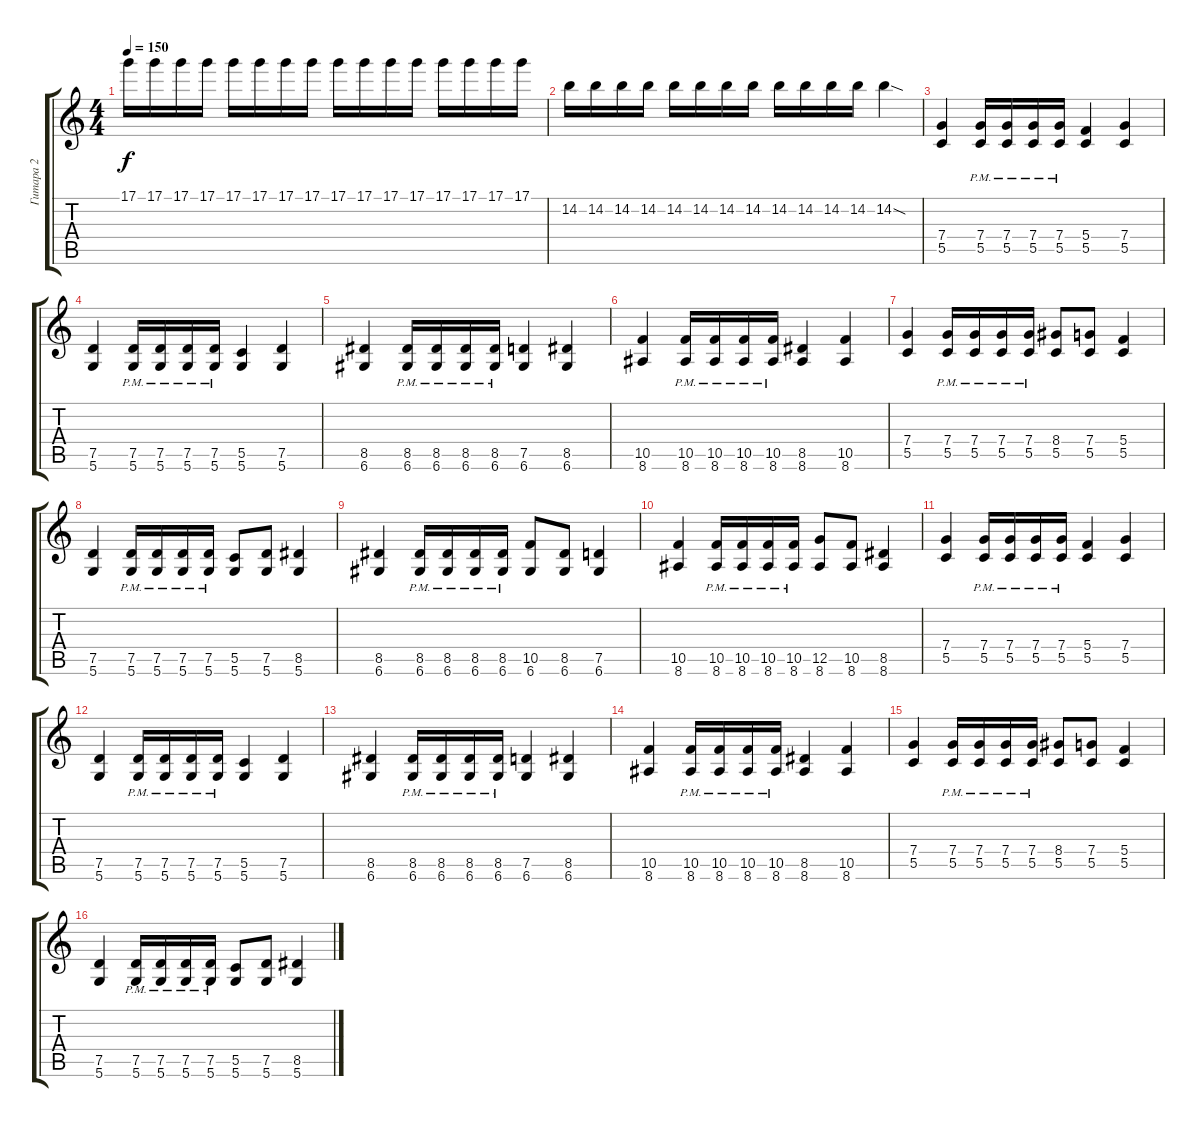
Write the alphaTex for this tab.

\track ("Гитара 2" "Гитара 2") {instrument overdrivenguitar}
\staff {score tabs}
\tuning (D4 A3 F3 C3 G2 D2) {hide}
\ts (4 4)
\tempo 150
\clef g2
\ks c
17.1.16{dy f} 17.1.16 17.1.16 17.1.16 17.1.16 17.1.16 17.1.16 17.1.16 17.1.16 17.1.16 17.1.16 17.1.16 17.1.16 17.1.16 17.1.16 17.1.16 |
14.2.16 14.2.16 14.2.16 14.2.16 14.2.16 14.2.16 14.2.16 14.2.16 14.2.16 14.2.16 14.2.16 14.2.16 14.2{sod}.4 |
(7.4 5.5).4 (7.4{pm} 5.5{pm}).16 (7.4{pm} 5.5{pm}).16 (7.4{pm} 5.5{pm}).16 (7.4{pm} 5.5{pm}).16 (5.4 5.5).4 (7.4 5.5).4 |
(7.5 5.6).4 (7.5{pm} 5.6{pm}).16 (7.5{pm} 5.6{pm}).16 (7.5{pm} 5.6{pm}).16 (7.5{pm} 5.6{pm}).16 (5.5 5.6).4 (7.5 5.6).4 |
(8.5 6.6).4 (8.5{pm} 6.6{pm}).16 (8.5{pm} 6.6{pm}).16 (8.5{pm} 6.6{pm}).16 (8.5{pm} 6.6{pm}).16 (7.5 6.6).4 (8.5 6.6).4 |
(10.5 8.6).4 (10.5{pm} 8.6{pm}).16 (10.5{pm} 8.6{pm}).16 (10.5{pm} 8.6{pm}).16 (10.5{pm} 8.6{pm}).16 (8.5 8.6).4 (10.5 8.6).4 |
(7.4 5.5).4 (7.4{pm} 5.5{pm}).16 (7.4{pm} 5.5{pm}).16 (7.4{pm} 5.5{pm}).16 (7.4{pm} 5.5{pm}).16 (8.4 5.5).8 (7.4 5.5).8 (5.4 5.5).4 |
(7.5 5.6).4 (7.5{pm} 5.6{pm}).16 (7.5{pm} 5.6{pm}).16 (7.5{pm} 5.6{pm}).16 (7.5{pm} 5.6{pm}).16 (5.5 5.6).8 (7.5 5.6).8 (8.5 5.6).4 |
(8.5 6.6).4 (8.5{pm} 6.6{pm}).16 (8.5{pm} 6.6{pm}).16 (8.5{pm} 6.6{pm}).16 (8.5{pm} 6.6{pm}).16 (10.5 6.6).8 (8.5 6.6).8 (7.5 6.6).4 |
(10.5 8.6).4 (10.5{pm} 8.6{pm}).16 (10.5{pm} 8.6{pm}).16 (10.5{pm} 8.6{pm}).16 (10.5{pm} 8.6{pm}).16 (12.5 8.6).8 (10.5 8.6).8 (8.5 8.6).4 |
(7.4 5.5).4 (7.4{pm} 5.5{pm}).16 (7.4{pm} 5.5{pm}).16 (7.4{pm} 5.5{pm}).16 (7.4{pm} 5.5{pm}).16 (5.4 5.5).4 (7.4 5.5).4 |
(7.5 5.6).4 (7.5{pm} 5.6{pm}).16 (7.5{pm} 5.6{pm}).16 (7.5{pm} 5.6{pm}).16 (7.5{pm} 5.6{pm}).16 (5.5 5.6).4 (7.5 5.6).4 |
(8.5 6.6).4 (8.5{pm} 6.6{pm}).16 (8.5{pm} 6.6{pm}).16 (8.5{pm} 6.6{pm}).16 (8.5{pm} 6.6{pm}).16 (7.5 6.6).4 (8.5 6.6).4 |
(10.5 8.6).4 (10.5{pm} 8.6{pm}).16 (10.5{pm} 8.6{pm}).16 (10.5{pm} 8.6{pm}).16 (10.5{pm} 8.6{pm}).16 (8.5 8.6).4 (10.5 8.6).4 |
(7.4 5.5).4 (7.4{pm} 5.5{pm}).16 (7.4{pm} 5.5{pm}).16 (7.4{pm} 5.5{pm}).16 (7.4{pm} 5.5{pm}).16 (8.4 5.5).8 (7.4 5.5).8 (5.4 5.5).4 |
(7.5 5.6).4 (7.5{pm} 5.6{pm}).16 (7.5{pm} 5.6{pm}).16 (7.5{pm} 5.6{pm}).16 (7.5{pm} 5.6{pm}).16 (5.5 5.6).8 (7.5 5.6).8 (8.5 5.6).4
